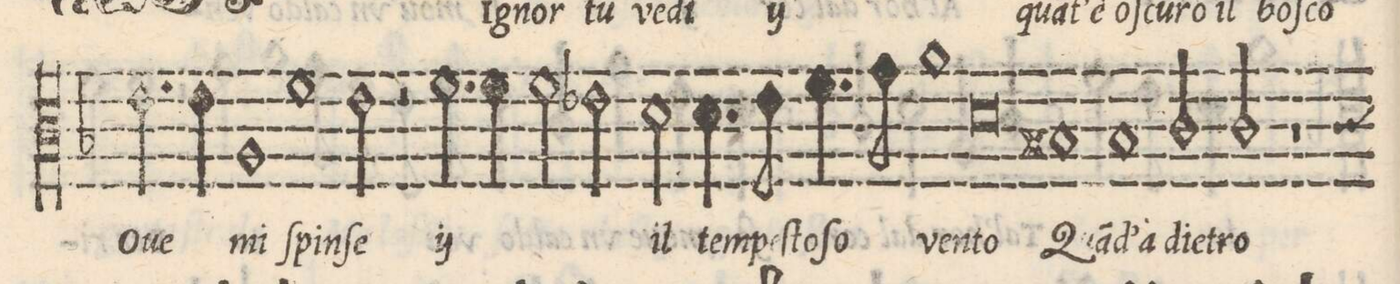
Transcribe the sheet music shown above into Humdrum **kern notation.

**kern	**text
*I"QVINTO	*
*clefC3	*
*k[b-]	*
*met(c)	*
*M2/1	*
2.e\	O-
=10-	=10-
4e\	-ue
1A/	mi
1f\	ſpin-
=11-	=11-
2e\	-ſe
2r	.
*	*ij
2.f\	O-
=12-	=12-
4f\	-ue
2f\	mi
2e-X\	ſpin-
2d\	-ſe_il
*	*Xij
=13-	=13-
4.d\	tem-
8eny\	-pe-
4.f\	-ſto-
8g\	-ſo
1a\	ven-
=14-	=14-
0d\	-to
=15-	=15-
1Bn/	Qua(n)-
1B/	-d`a
=16-	=16-
2cny/	die-
2c/	-tro
1r	.
=17-	=17-
*-	*-
